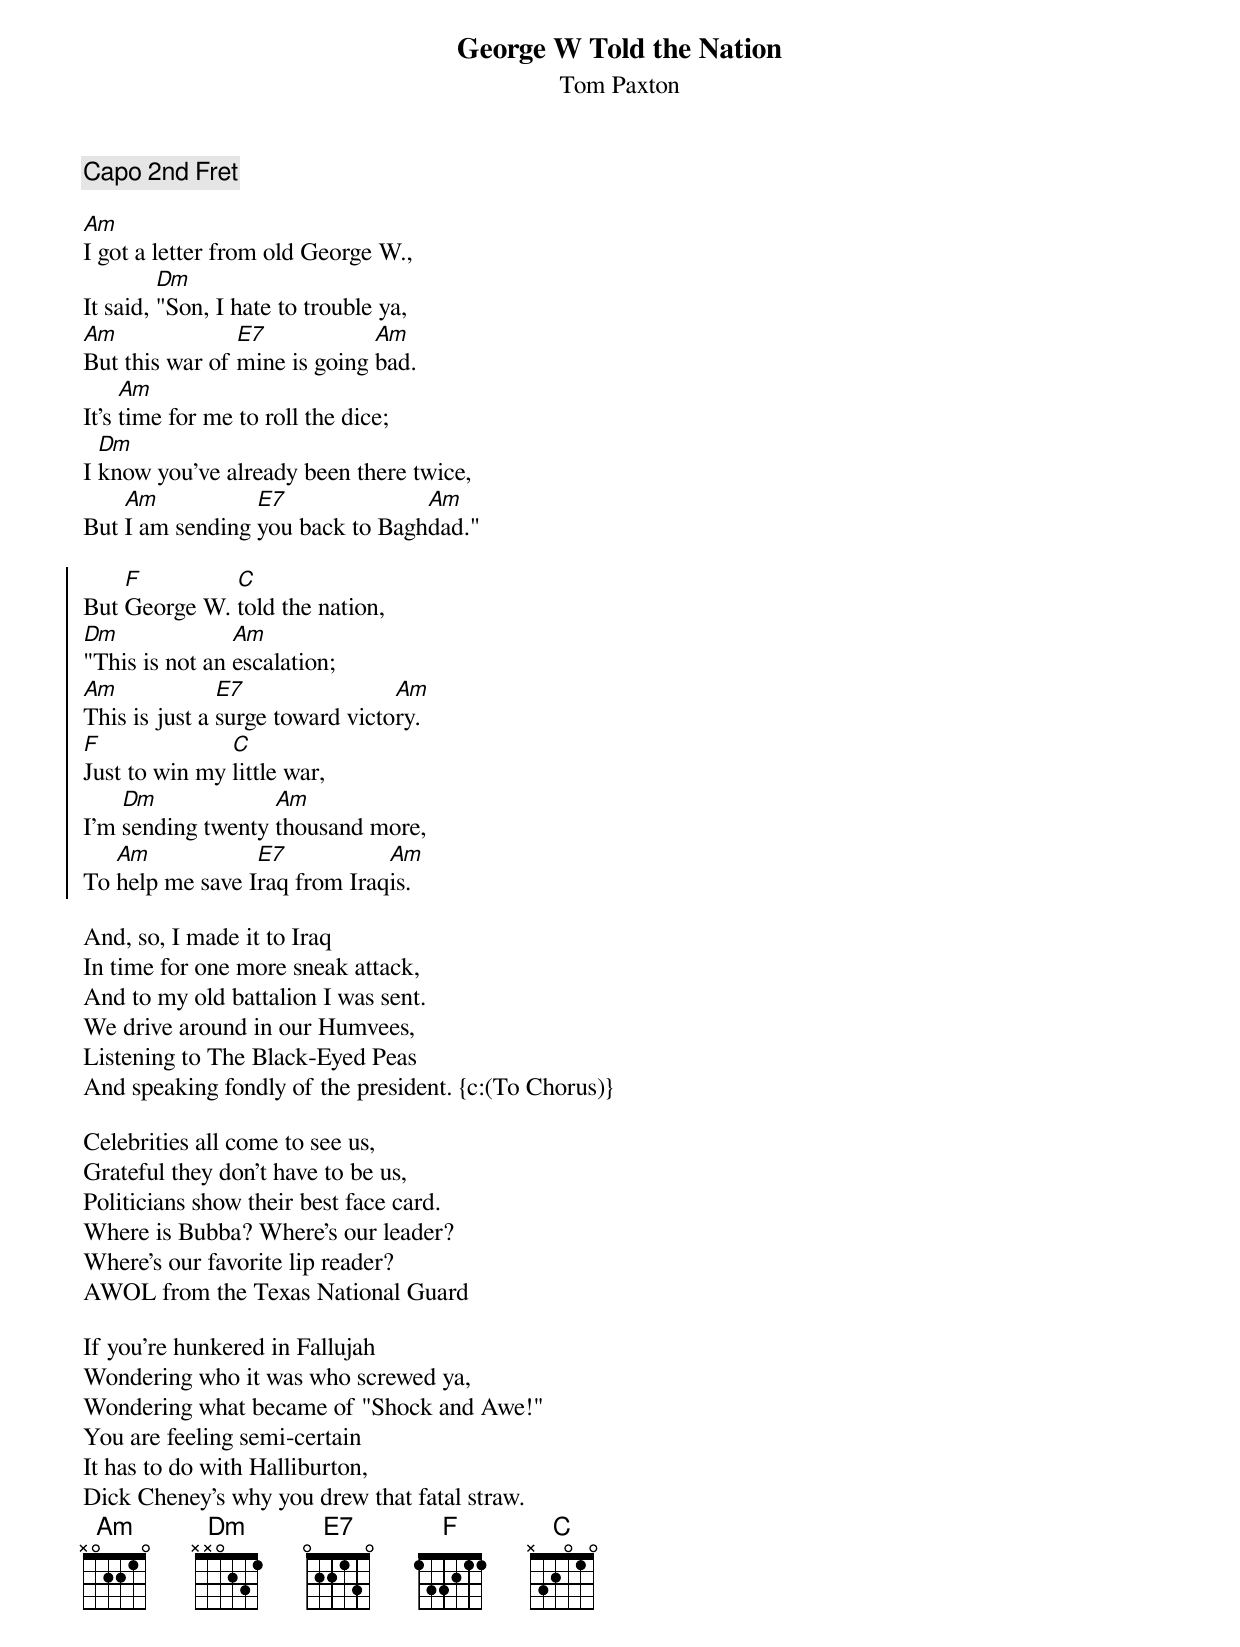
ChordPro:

{t:George W Told the Nation}
{st:Tom Paxton}

{c:Capo 2nd Fret}

[Am]I got a letter from old George W.,
It said, [Dm]"Son, I hate to trouble ya,
[Am]But this war of [E7]mine is going [Am]bad.
It's [Am]time for me to roll the dice;
I [Dm]know you've already been there twice,
But [Am]I am sending [E7]you back to Bagh[Am]dad."

{soc}
But [F]George W. [C]told the nation,
[Dm]"This is not an [Am]escalation;
[Am]This is just a [E7]surge toward victo[Am]ry.
[F]Just to win my [C]little war,
I'm [Dm]sending twenty [Am]thousand more,
To [Am]help me save I[E7]raq from Iraq[Am]is.
{eoc}

And, so, I made it to Iraq
In time for one more sneak attack,
And to my old battalion I was sent.
We drive around in our Humvees,
Listening to The Black-Eyed Peas
And speaking fondly of the president. {c:(To Chorus)}

Celebrities all come to see us,
Grateful they don't have to be us,
Politicians show their best face card.
Where is Bubba? Where's our leader?
Where's our favorite lip reader?
AWOL from the Texas National Guard

If you're hunkered in Fallujah
Wondering who it was who screwed ya,
Wondering what became of "Shock and Awe!"
You are feeling semi-certain
It has to do with Halliburton,
Dick Cheney's why you drew that fatal straw.
